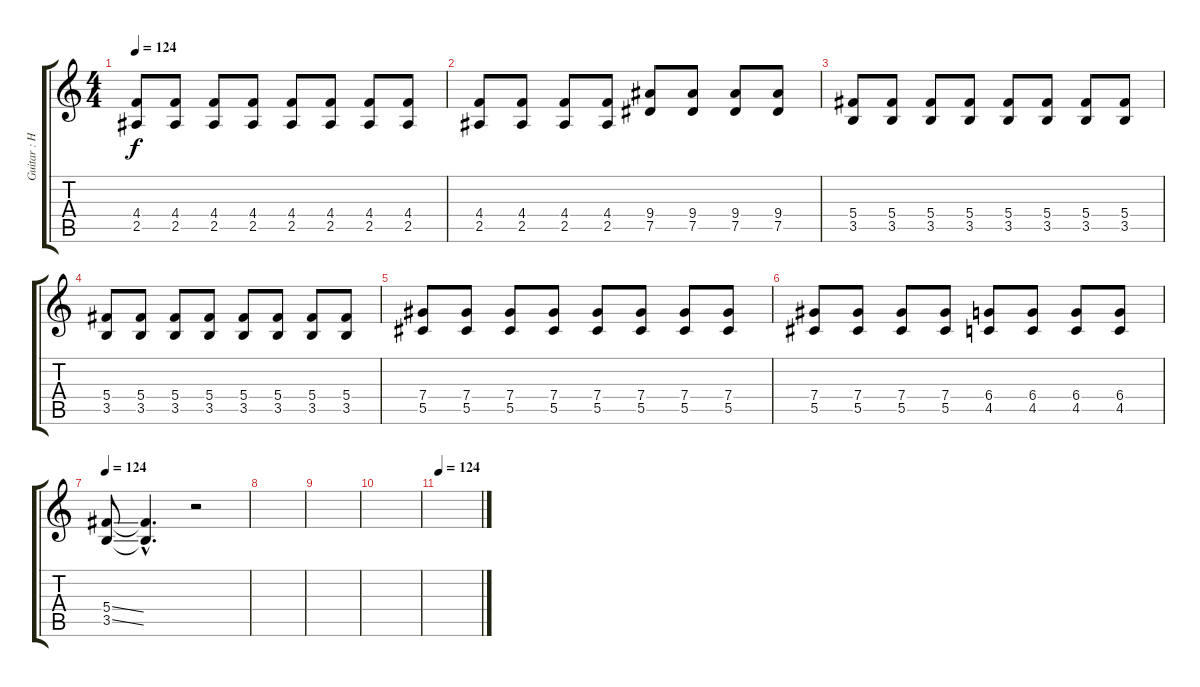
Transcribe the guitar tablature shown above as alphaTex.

\track ("Guitar : Hanneman and King" "Guitar : H") {instrument distortionguitar}
\staff {score tabs}
\tuning (Eb4 Bb3 Gb3 Db3 Ab2 Eb2) {hide}
\ts (4 4)
\tempo 124
\clef g2
\ks c
(4.4 2.5).8{dy f} (4.4 2.5).8 (4.4 2.5).8 (4.4 2.5).8 (4.4 2.5).8 (4.4 2.5).8 (4.4 2.5).8 (4.4 2.5).8 |
(4.4 2.5).8 (4.4 2.5).8 (4.4 2.5).8 (4.4 2.5).8 (9.4 7.5).8 (9.4 7.5).8 (9.4 7.5).8 (9.4 7.5).8 |
(5.4 3.5).8 (5.4 3.5).8 (5.4 3.5).8 (5.4 3.5).8 (5.4 3.5).8 (5.4 3.5).8 (5.4 3.5).8 (5.4 3.5).8 |
(5.4 3.5).8 (5.4 3.5).8 (5.4 3.5).8 (5.4 3.5).8 (5.4 3.5).8 (5.4 3.5).8 (5.4 3.5).8 (5.4 3.5).8 |
(7.4 5.5).8 (7.4 5.5).8 (7.4 5.5).8 (7.4 5.5).8 (7.4 5.5).8 (7.4 5.5).8 (7.4 5.5).8 (7.4 5.5).8 |
(7.4 5.5).8 (7.4 5.5).8 (7.4 5.5).8 (7.4 5.5).8 (6.4 4.5).8 (6.4 4.5).8 (6.4 4.5).8 (6.4 4.5).8 |
\tempo 124
(5.4{ss} 3.5{ss}).8 (5.4{hac t} 3.5{hac t}).4{d} r.2 |
|
|
|
\tempo 124
